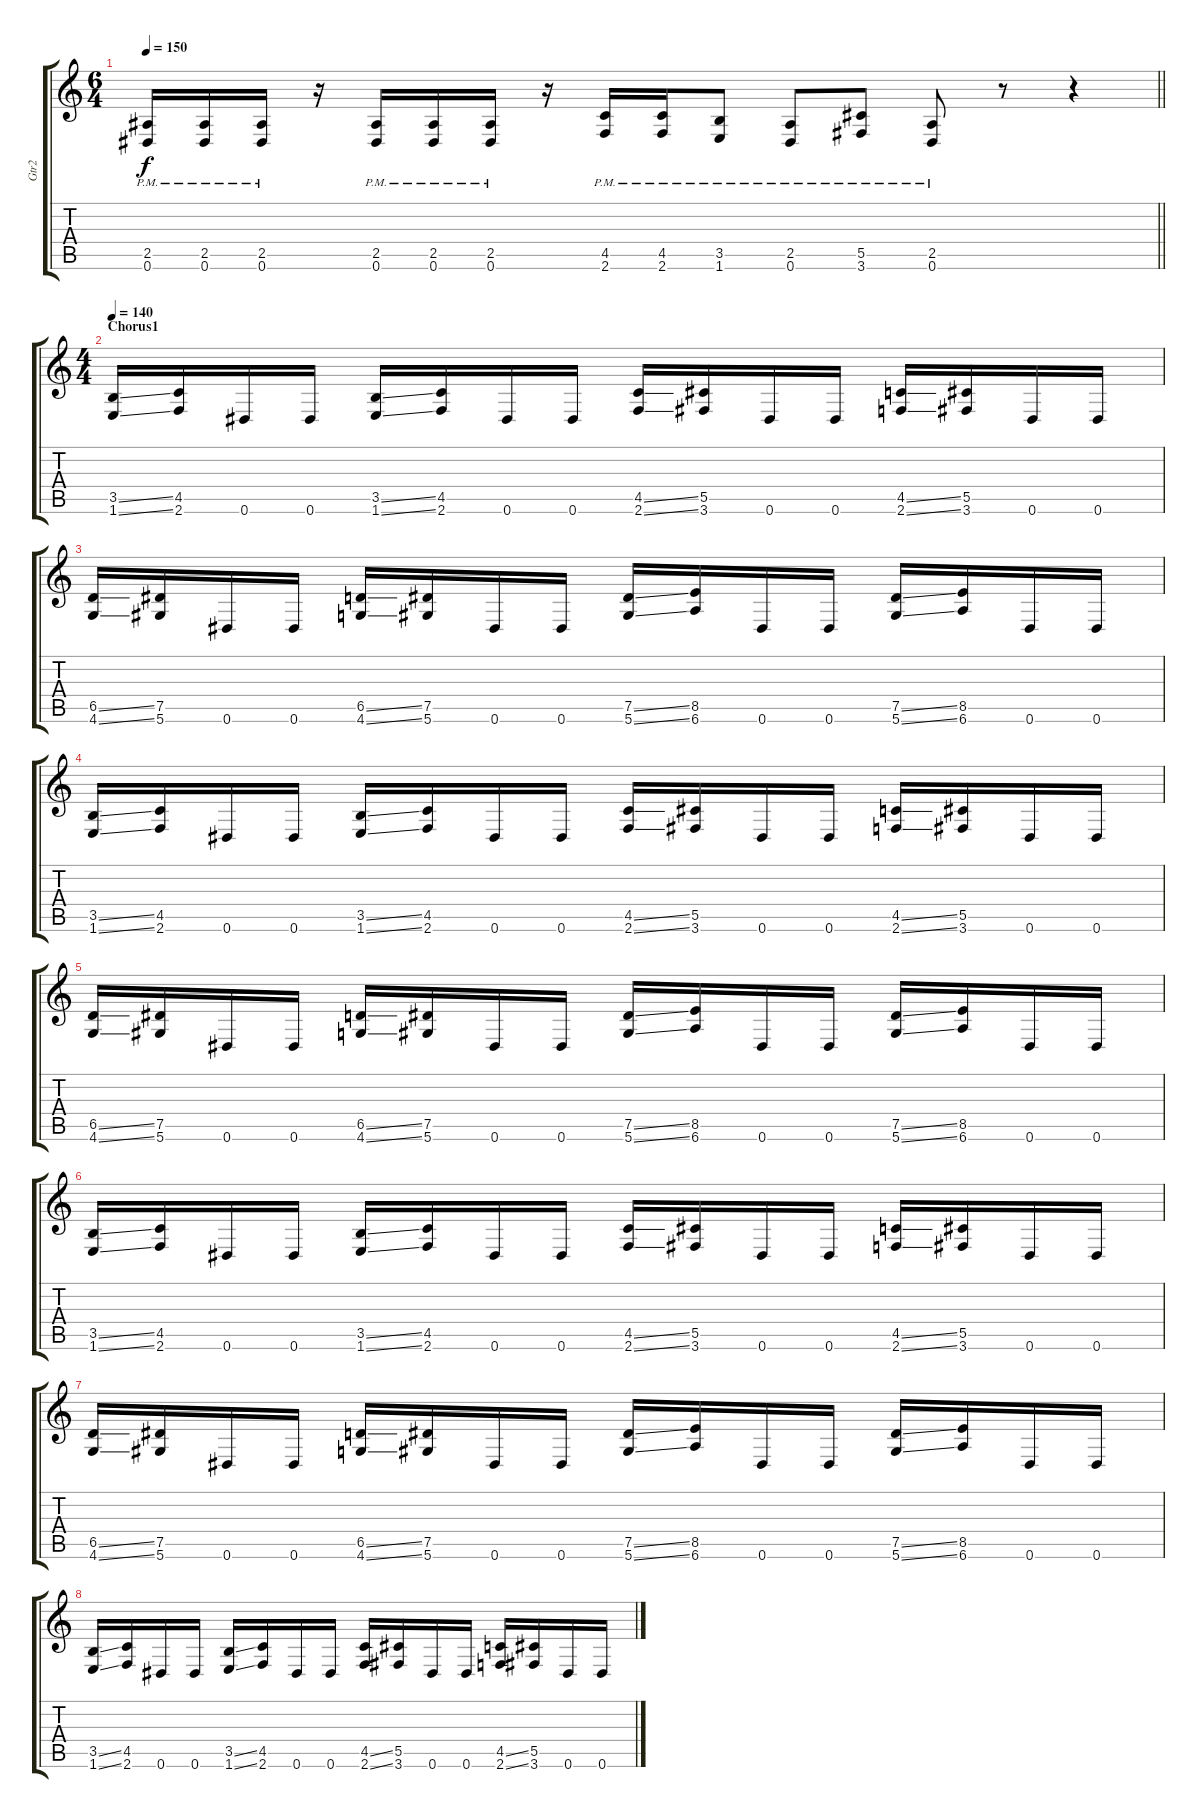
\track ("Gtr2" "Gtr2") {instrument distortionguitar}
\staff {score tabs}
\tuning (Eb4 Bb3 Gb3 Db3 Ab2 Eb2) {hide}
\ts (6 4)
\tempo 150
\clef g2
\barLineRight lightlight
\ks c
(2.5{pm} 0.6{pm}).16{dy f} (2.5{pm} 0.6{pm}).16 (2.5{pm} 0.6{pm}).16 r.16 (2.5{pm} 0.6{pm}).16 (2.5{pm} 0.6{pm}).16 (2.5{pm} 0.6{pm}).16 r.16 (4.5{pm} 2.6{pm}).16 (4.5{pm} 2.6{pm}).16 (3.5{pm} 1.6{pm}).8 (2.5{pm} 0.6{pm}).8 (5.5{pm} 3.6{pm}).8 (2.5{pm} 0.6{pm}).8 r.8 r.4 |
\ts (4 4)
\section ("" "Chorus1")
\tempo 140
(3.5{ss} 1.6{ss}).16 (4.5 2.6).16 0.6.16 0.6.16 (3.5{ss} 1.6{ss}).16 (4.5 2.6).16 0.6.16 0.6.16 (4.5{ss} 2.6{ss}).16 (5.5 3.6).16 0.6.16 0.6.16 (4.5{ss} 2.6{ss}).16 (5.5 3.6).16 0.6.16 0.6.16 |
(6.5{ss} 4.6{ss}).16 (7.5 5.6).16 0.6.16 0.6.16 (6.5{ss} 4.6{ss}).16 (7.5 5.6).16 0.6.16 0.6.16 (7.5{ss} 5.6{ss}).16 (8.5 6.6).16 0.6.16 0.6.16 (7.5{ss} 5.6{ss}).16 (8.5 6.6).16 0.6.16 0.6.16 |
(3.5{ss} 1.6{ss}).16 (4.5 2.6).16 0.6.16 0.6.16 (3.5{ss} 1.6{ss}).16 (4.5 2.6).16 0.6.16 0.6.16 (4.5{ss} 2.6{ss}).16 (5.5 3.6).16 0.6.16 0.6.16 (4.5{ss} 2.6{ss}).16 (5.5 3.6).16 0.6.16 0.6.16 |
(6.5{ss} 4.6{ss}).16 (7.5 5.6).16 0.6.16 0.6.16 (6.5{ss} 4.6{ss}).16 (7.5 5.6).16 0.6.16 0.6.16 (7.5{ss} 5.6{ss}).16 (8.5 6.6).16 0.6.16 0.6.16 (7.5{ss} 5.6{ss}).16 (8.5 6.6).16 0.6.16 0.6.16 |
(3.5{ss} 1.6{ss}).16 (4.5 2.6).16 0.6.16 0.6.16 (3.5{ss} 1.6{ss}).16 (4.5 2.6).16 0.6.16 0.6.16 (4.5{ss} 2.6{ss}).16 (5.5 3.6).16 0.6.16 0.6.16 (4.5{ss} 2.6{ss}).16 (5.5 3.6).16 0.6.16 0.6.16 |
(6.5{ss} 4.6{ss}).16 (7.5 5.6).16 0.6.16 0.6.16 (6.5{ss} 4.6{ss}).16 (7.5 5.6).16 0.6.16 0.6.16 (7.5{ss} 5.6{ss}).16 (8.5 6.6).16 0.6.16 0.6.16 (7.5{ss} 5.6{ss}).16 (8.5 6.6).16 0.6.16 0.6.16 |
(3.5{ss} 1.6{ss}).16 (4.5 2.6).16 0.6.16 0.6.16 (3.5{ss} 1.6{ss}).16 (4.5 2.6).16 0.6.16 0.6.16 (4.5{ss} 2.6{ss}).16 (5.5 3.6).16 0.6.16 0.6.16 (4.5{ss} 2.6{ss}).16 (5.5 3.6).16 0.6.16 0.6.16
